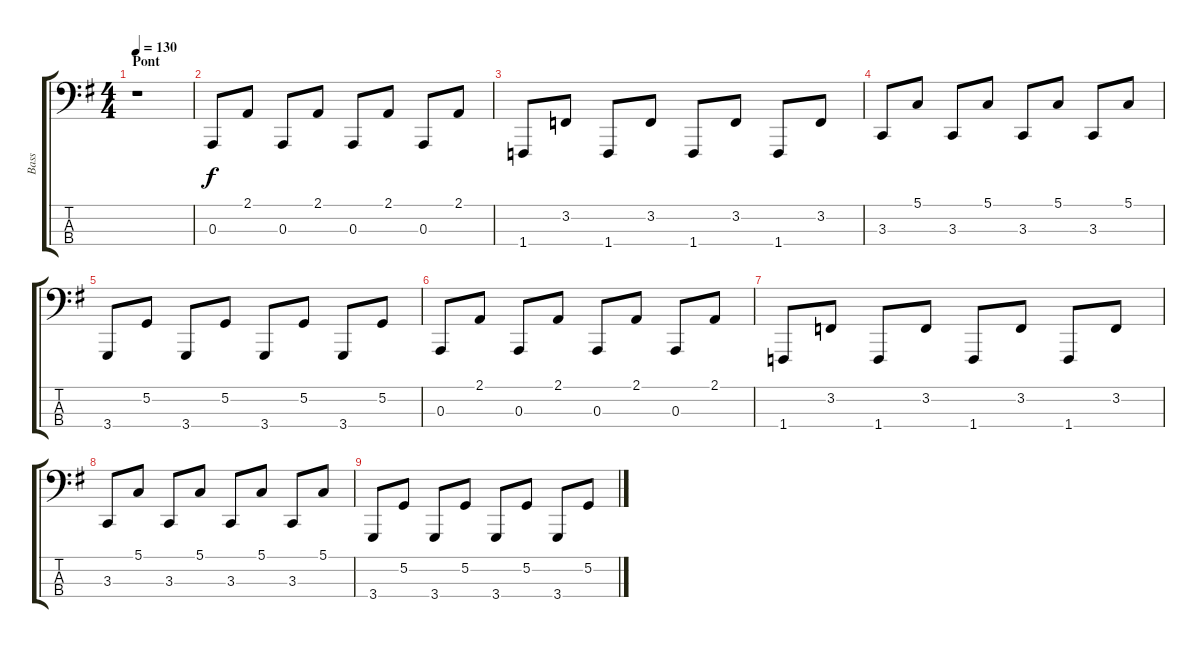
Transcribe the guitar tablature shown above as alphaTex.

\track ("Bass" "Bass") {instrument lead8bassandlead}
\staff {score tabs}
\tuning (G2 D2 A1 E1) {hide}
\ts (4 4)
\section ("" "Pont")
\tempo 130
\clef f4
\ks g
r.1{dy f} |
0.3.8 2.1.8 0.3.8 2.1.8 0.3.8 2.1.8 0.3.8 2.1.8 |
1.4.8 3.2.8 1.4.8 3.2.8 1.4.8 3.2.8 1.4.8 3.2.8 |
3.3.8 5.1.8 3.3.8 5.1.8 3.3.8 5.1.8 3.3.8 5.1.8 |
3.4.8 5.2.8 3.4.8 5.2.8 3.4.8 5.2.8 3.4.8 5.2.8 |
0.3.8 2.1.8 0.3.8 2.1.8 0.3.8 2.1.8 0.3.8 2.1.8 |
1.4.8 3.2.8 1.4.8 3.2.8 1.4.8 3.2.8 1.4.8 3.2.8 |
3.3.8 5.1.8 3.3.8 5.1.8 3.3.8 5.1.8 3.3.8 5.1.8 |
3.4.8 5.2.8 3.4.8 5.2.8 3.4.8 5.2.8 3.4.8 5.2.8
